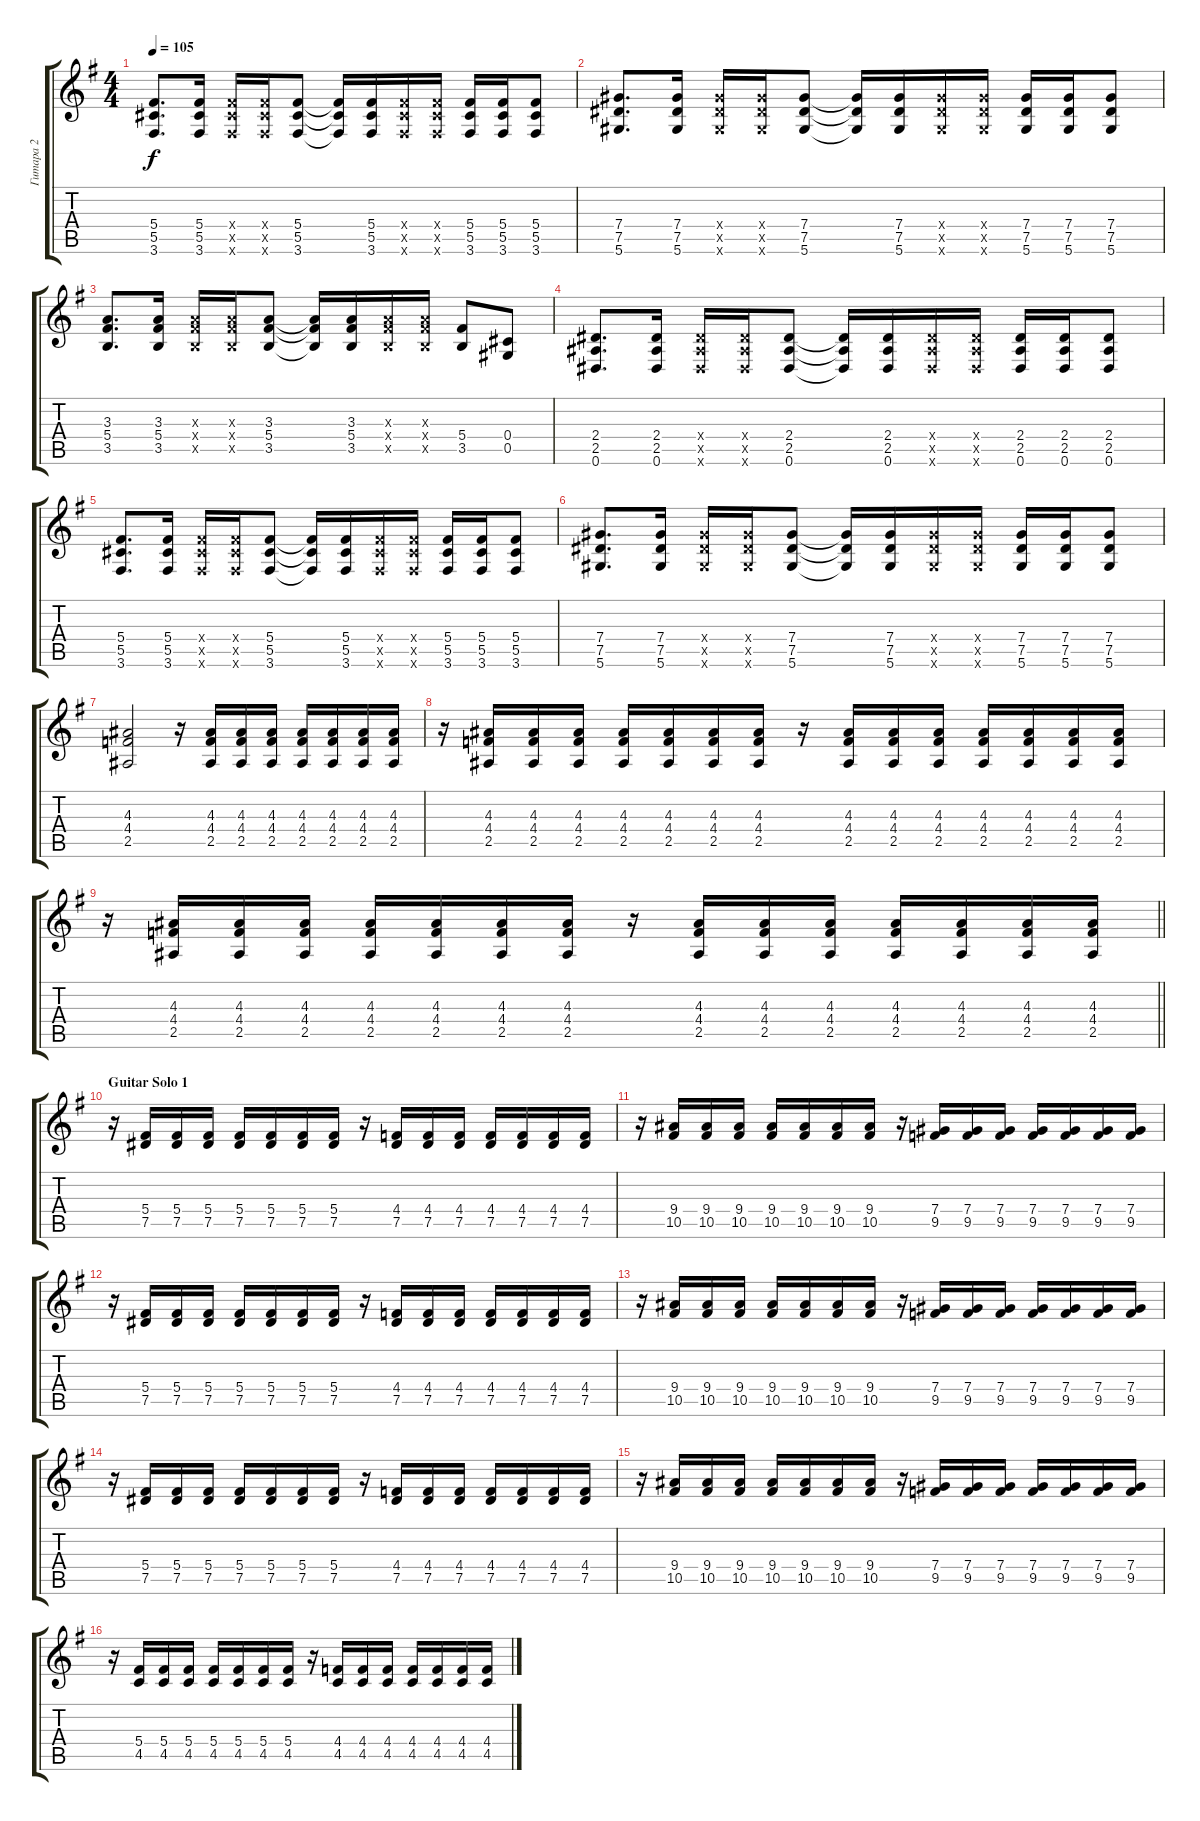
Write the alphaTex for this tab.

\track ("Гитара 2" "Гитара 2") {instrument distortionguitar}
\staff {score tabs}
\tuning (Eb4 Bb3 Gb3 Db3 Ab2 Eb2) {hide}
\ts (4 4)
\tempo 105
\clef g2
\ks eminor
(5.4 5.5 3.6).8{d dy f} (5.4 5.5 3.6).16 (5.4{x} 5.5{x} 3.6{x}).16 (5.4{x} 5.5{x} 3.6{x}).16 (5.4 5.5 3.6).8 (5.4{t} 5.5{t} 3.6{t}).16 (5.4 5.5 3.6).16 (5.4{x} 5.5{x} 3.6{x}).16 (5.4{x} 5.5{x} 3.6{x}).16 (5.4 5.5 3.6).16 (5.4 5.5 3.6).16 (5.4 5.5 3.6).8 |
(7.4 7.5 5.6).8{d} (7.4 7.5 5.6).16 (7.4{x} 7.5{x} 5.6{x}).16 (7.4{x} 7.5{x} 5.6{x}).16 (7.4 7.5 5.6).8 (7.4{t} 7.5{t} 5.6{t}).16 (7.4 7.5 5.6).16 (7.4{x} 7.5{x} 5.6{x}).16 (7.4{x} 7.5{x} 5.6{x}).16 (7.4 7.5 5.6).16 (7.4 7.5 5.6).16 (7.4 7.5 5.6).8 |
(3.3 5.4 3.5).8{d} (3.3 5.4 3.5).16 (3.3{x} 5.4{x} 3.5{x}).16 (3.3{x} 5.4{x} 3.5{x}).16 (3.3 5.4 3.5).8 (3.3{t} 5.4{t} 3.5{t}).16 (3.3 5.4 3.5).16 (3.3{x} 5.4{x} 3.5{x}).16 (3.3{x} 5.4{x} 3.5{x}).16 (5.4 3.5).8 (0.4 0.5).8 |
(2.4 2.5 0.6).8{d} (2.4 2.5 0.6).16 (2.4{x} 2.5{x} 0.6{x}).16 (2.4{x} 2.5{x} 0.6{x}).16 (2.4 2.5 0.6).8 (2.4{t} 2.5{t} 0.6{t}).16 (2.4 2.5 0.6).16 (2.4{x} 2.5{x} 0.6{x}).16 (2.4{x} 2.5{x} 0.6{x}).16 (2.4 2.5 0.6).16 (2.4 2.5 0.6).16 (2.4 2.5 0.6).8 |
(5.4 5.5 3.6).8{d} (5.4 5.5 3.6).16 (5.4{x} 5.5{x} 3.6{x}).16 (5.4{x} 5.5{x} 3.6{x}).16 (5.4 5.5 3.6).8 (5.4{t} 5.5{t} 3.6{t}).16 (5.4 5.5 3.6).16 (5.4{x} 5.5{x} 3.6{x}).16 (5.4{x} 5.5{x} 3.6{x}).16 (5.4 5.5 3.6).16 (5.4 5.5 3.6).16 (5.4 5.5 3.6).8 |
(7.4 7.5 5.6).8{d} (7.4 7.5 5.6).16 (7.4{x} 7.5{x} 5.6{x}).16 (7.4{x} 7.5{x} 5.6{x}).16 (7.4 7.5 5.6).8 (7.4{t} 7.5{t} 5.6{t}).16 (7.4 7.5 5.6).16 (7.4{x} 7.5{x} 5.6{x}).16 (7.4{x} 7.5{x} 5.6{x}).16 (7.4 7.5 5.6).16 (7.4 7.5 5.6).16 (7.4 7.5 5.6).8 |
(4.3 4.4 2.5).2 r.16 (4.3 4.4 2.5).16 (4.3 4.4 2.5).16 (4.3 4.4 2.5).16 (4.3 4.4 2.5).16 (4.3 4.4 2.5).16 (4.3 4.4 2.5).16 (4.3 4.4 2.5).16 |
r.16 (4.3 4.4 2.5).16 (4.3 4.4 2.5).16 (4.3 4.4 2.5).16 (4.3 4.4 2.5).16 (4.3 4.4 2.5).16 (4.3 4.4 2.5).16 (4.3 4.4 2.5).16 r.16 (4.3 4.4 2.5).16 (4.3 4.4 2.5).16 (4.3 4.4 2.5).16 (4.3 4.4 2.5).16 (4.3 4.4 2.5).16 (4.3 4.4 2.5).16 (4.3 4.4 2.5).16 |
\barLineRight lightlight
r.16 (4.3 4.4 2.5).16 (4.3 4.4 2.5).16 (4.3 4.4 2.5).16 (4.3 4.4 2.5).16 (4.3 4.4 2.5).16 (4.3 4.4 2.5).16 (4.3 4.4 2.5).16 r.16 (4.3 4.4 2.5).16 (4.3 4.4 2.5).16 (4.3 4.4 2.5).16 (4.3 4.4 2.5).16 (4.3 4.4 2.5).16 (4.3 4.4 2.5).16 (4.3 4.4 2.5).16 |
\section ("" "Guitar Solo 1")
r.16 (5.4 7.5).16 (5.4 7.5).16 (5.4 7.5).16 (5.4 7.5).16 (5.4 7.5).16 (5.4 7.5).16 (5.4 7.5).16 r.16 (4.4 7.5).16 (4.4 7.5).16 (4.4 7.5).16 (4.4 7.5).16 (4.4 7.5).16 (4.4 7.5).16 (4.4 7.5).16 |
r.16 (9.4 10.5).16 (9.4 10.5).16 (9.4 10.5).16 (9.4 10.5).16 (9.4 10.5).16 (9.4 10.5).16 (9.4 10.5).16 r.16 (7.4 9.5).16 (7.4 9.5).16 (7.4 9.5).16 (7.4 9.5).16 (7.4 9.5).16 (7.4 9.5).16 (7.4 9.5).16 |
r.16 (5.4 7.5).16 (5.4 7.5).16 (5.4 7.5).16 (5.4 7.5).16 (5.4 7.5).16 (5.4 7.5).16 (5.4 7.5).16 r.16 (4.4 7.5).16 (4.4 7.5).16 (4.4 7.5).16 (4.4 7.5).16 (4.4 7.5).16 (4.4 7.5).16 (4.4 7.5).16 |
r.16 (9.4 10.5).16 (9.4 10.5).16 (9.4 10.5).16 (9.4 10.5).16 (9.4 10.5).16 (9.4 10.5).16 (9.4 10.5).16 r.16 (7.4 9.5).16 (7.4 9.5).16 (7.4 9.5).16 (7.4 9.5).16 (7.4 9.5).16 (7.4 9.5).16 (7.4 9.5).16 |
r.16 (5.4 7.5).16 (5.4 7.5).16 (5.4 7.5).16 (5.4 7.5).16 (5.4 7.5).16 (5.4 7.5).16 (5.4 7.5).16 r.16 (4.4 7.5).16 (4.4 7.5).16 (4.4 7.5).16 (4.4 7.5).16 (4.4 7.5).16 (4.4 7.5).16 (4.4 7.5).16 |
r.16 (9.4 10.5).16 (9.4 10.5).16 (9.4 10.5).16 (9.4 10.5).16 (9.4 10.5).16 (9.4 10.5).16 (9.4 10.5).16 r.16 (7.4 9.5).16 (7.4 9.5).16 (7.4 9.5).16 (7.4 9.5).16 (7.4 9.5).16 (7.4 9.5).16 (7.4 9.5).16 |
r.16 (5.4 4.5).16 (5.4 4.5).16 (5.4 4.5).16 (5.4 4.5).16 (5.4 4.5).16 (5.4 4.5).16 (5.4 4.5).16 r.16 (4.4 4.5).16 (4.4 4.5).16 (4.4 4.5).16 (4.4 4.5).16 (4.4 4.5).16 (4.4 4.5).16 (4.4 4.5).16
